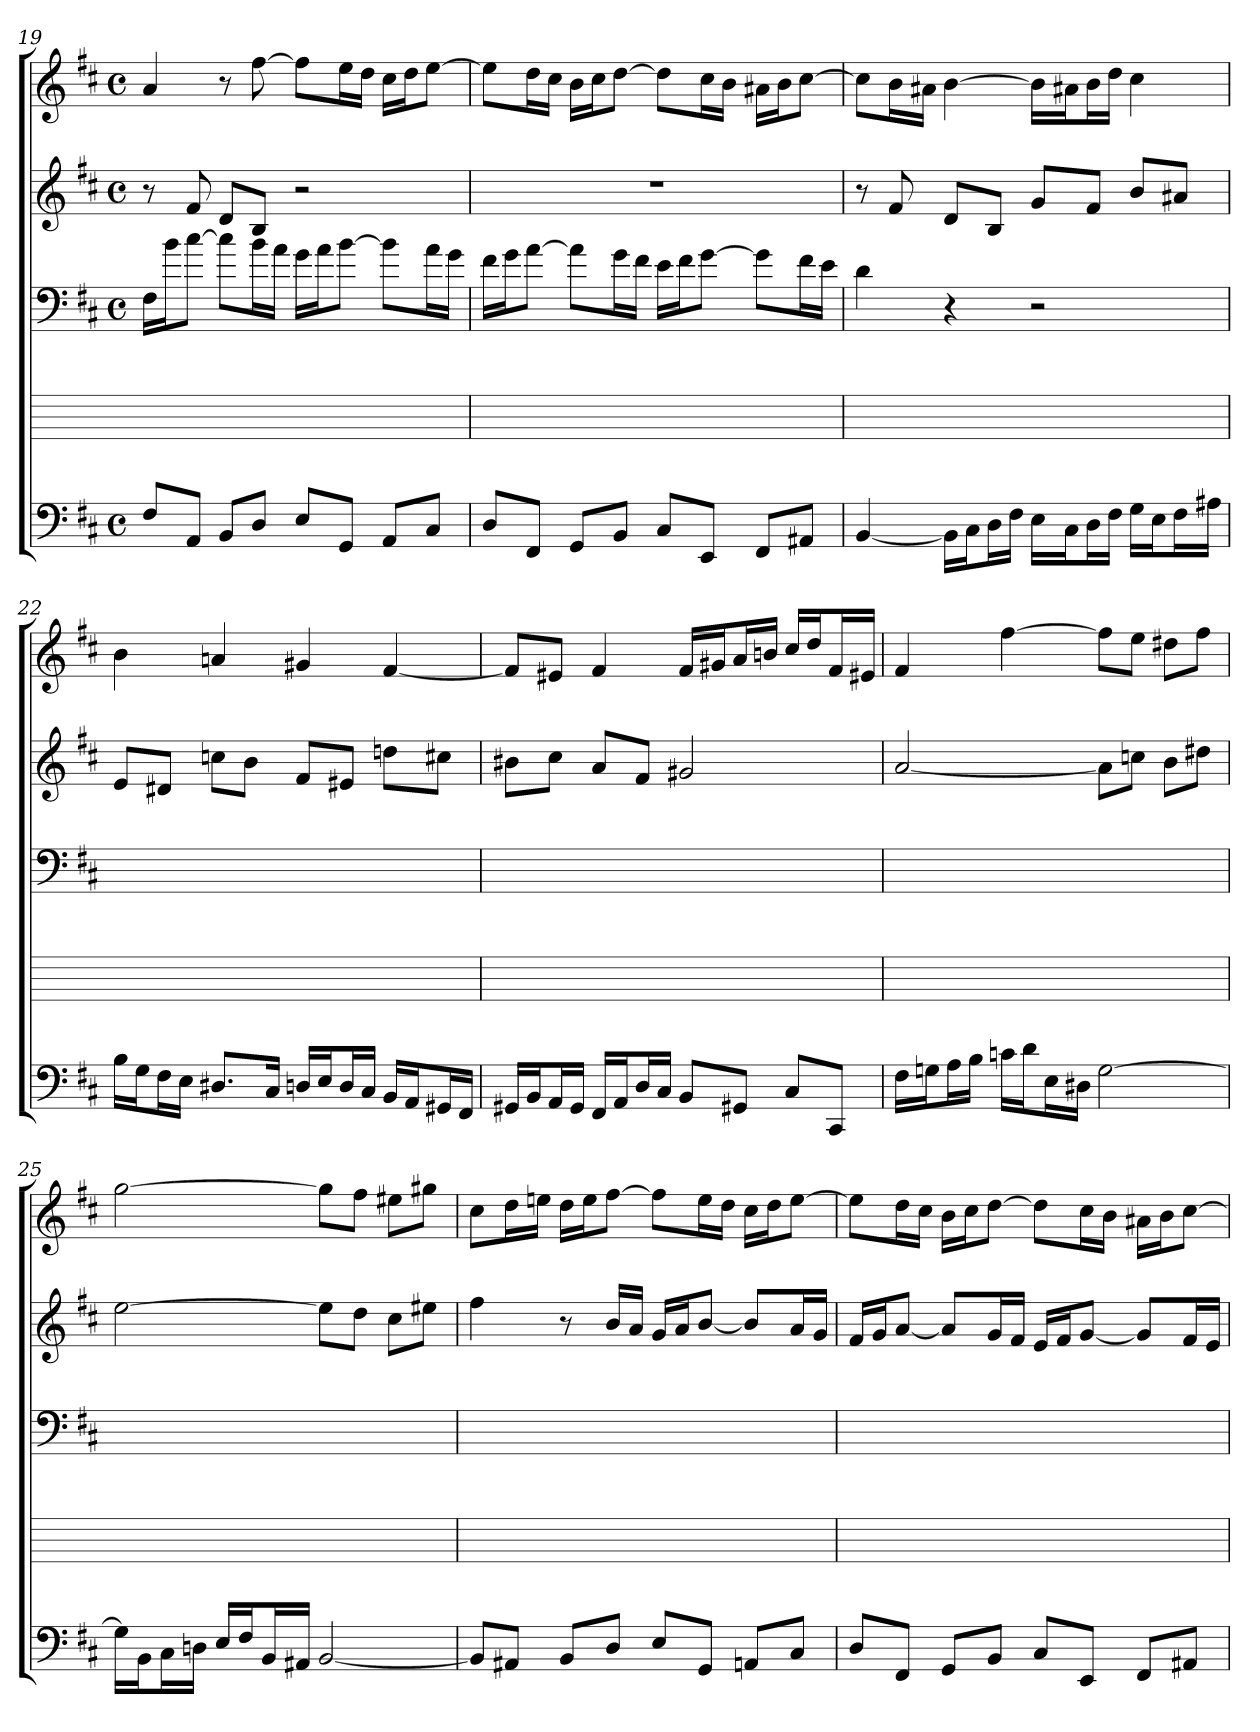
**kern	**kern	**kern	**kern	**kern
*part5	*part4	*part3	*part2	*part1
*staff5	*staff4	*staff3	*staff2	*staff1
*clefF4	*	*clefF4	*clefG2	*clefG2
*k[f#c#]	*	*k[f#c#]	*k[f#c#]	*k[f#c#]
*b:	*	*b:	*b:	*b:
*M4/4	*	*M4/4	*M4/4	*M4/4
*met(c)	*	*met(c)	*met(c)	*met(c)
=19	=19	=19	=19	=19
8F#/L	1ryy	16F#\LL	8r	4a
.	.	16b\J	.	.
8AA/J	.	[8cc#\J	8f#	.
8BB/L	.	8cc#\L]	8d/L	8r
8D/J	.	16b\L	8B/J	[8ff#
.	.	16a\JJ	.	.
8E/L	.	16g\LL	2r	8ff#\L]
.	.	16a\J	.	.
8GG/J	.	[8b\J	.	16ee\L
.	.	.	.	16dd\JJ
8AA/L	.	8b\L]	.	16cc#\LL
.	.	.	.	16dd\J
8C#/J	.	16a\L	.	[8ee\J
.	.	16g\JJ	.	.
=20	=20	=20	=20	=20
8D/L	1ryy	16f#\LL	1r	8ee\L]
.	.	16g\J	.	.
8FF#/J	.	[8a\J	.	16dd\L
.	.	.	.	16cc#\JJ
8GG/L	.	8a\L]	.	16b\LL
.	.	.	.	16cc#\J
8BB/J	.	16g\L	.	[8dd\J
.	.	16f#\JJ	.	.
8C#/L	.	16e\LL	.	8dd\L]
.	.	16f#\J	.	.
8EE/J	.	[8g\J	.	16cc#\L
.	.	.	.	16b\JJ
8FF#/L	.	8g\L]	.	16a#X\LL
.	.	.	.	16b\J
8AA#X/J	.	16f#\L	.	[8cc#\J
.	.	16e\JJ	.	.
=21	=21	=21	=21	=21
[4BB	1ryy	4d	8r	8cc#\L]
.	.	.	8f#	16b\L
.	.	.	.	16a#X\JJ
16BB\LL]	.	4r	8d/L	[4b
16C#\J	.	.	.	.
16D\L	.	.	8B/J	.
16F#\JJ	.	.	.	.
16E\LL	.	2r	8g/L	16b\LL]
16C#\J	.	.	.	16a#X\J
16D\L	.	.	8f#/J	16b\L
16F#\JJ	.	.	.	16dd\JJ
16G\LL	.	.	8b/L	4cc#
16E\J	.	.	.	.
16F#\L	.	.	8a#X/J	.
16A#X\JJ	.	.	.	.
=22	=22	=22	=22	=22
16B\LL	1ryy	1ryy	8e/L	4b
16G\J	.	.	.	.
16F#\L	.	.	8d#X/J	.
16E\JJ	.	.	.	.
8.D#X/L	.	.	8ccn\L	4an
.	.	.	8b\J	.
16C#/Jk	.	.	.	.
16Dn/LL	.	.	8f#/L	4g#X
16E/J	.	.	.	.
16D/L	.	.	8e#X/J	.
16C#/JJ	.	.	.	.
16BB/LL	.	.	8ddn\L	[4f#
16AA/J	.	.	.	.
16GG#X/L	.	.	8cc#X\J	.
16FF#/JJ	.	.	.	.
=23	=23	=23	=23	=23
16GG#X/LL	1ryy	1ryy	8b#X\L	8f#/L]
16BB/J	.	.	.	.
16AA/L	.	.	8cc#\J	8e#X/J
16GG#/JJ	.	.	.	.
16FF#/LL	.	.	8a/L	4f#
16AA/J	.	.	.	.
16D/L	.	.	8f#/J	.
16C#/JJ	.	.	.	.
8BB/L	.	.	2g#X	16f#/LL
.	.	.	.	16g#X/J
8GG#X/J	.	.	.	16a/L
.	.	.	.	16bn/JJ
8C#/L	.	.	.	16cc#/LL
.	.	.	.	16dd/J
8CC#/J	.	.	.	16f#/L
.	.	.	.	16e#X/JJ
=24	=24	=24	=24	=24
16F#\LL	1ryy	1ryy	[2a	4f#
16Gn\J	.	.	.	.
16A\L	.	.	.	.
16B\JJ	.	.	.	.
16cn\LL	.	.	.	[4ff#
16d\J	.	.	.	.
16E\L	.	.	.	.
16D#X\JJ	.	.	.	.
[2G	.	.	8a\L]	8ff#\L]
.	.	.	8ccn\J	8ee\J
.	.	.	8b\L	8dd#X\L
.	.	.	8dd#X\J	8ff#\J
=25	=25	=25	=25	=25
16G\LL]	1ryy	1ryy	[2ee	[2gg
16BB\J	.	.	.	.
16C#\L	.	.	.	.
16Dn\JJ	.	.	.	.
16E/LL	.	.	.	.
16F#/J	.	.	.	.
16BB/L	.	.	.	.
16AA#X/JJ	.	.	.	.
[2BB	.	.	8ee\L]	8gg\L]
.	.	.	8dd\J	8ff#\J
.	.	.	8cc#\L	8ee#X\L
.	.	.	8ee#X\J	8gg#X\J
=26	=26	=26	=26	=26
8BB/L]	1ryy	1ryy	4ff#	8cc#\L
8AA#X/J	.	.	.	16dd\L
.	.	.	.	16een\JJ
8BB/L	.	.	8r	16dd\LL
.	.	.	.	16ee\J
8D/J	.	.	16b/LL	[8ff#\J
.	.	.	16a/JJ	.
8E/L	.	.	16g/LL	8ff#\L]
.	.	.	16a/J	.
8GG/J	.	.	[8b/J	16ee\L
.	.	.	.	16dd\JJ
8AAn/L	.	.	8b/L]	16cc#\LL
.	.	.	.	16dd\J
8C#/J	.	.	16a/L	[8ee\J
.	.	.	16g/JJ	.
=27	=27	=27	=27	=27
8D/L	1ryy	1ryy	16f#/LL	8ee\L]
.	.	.	16g/J	.
8FF#/J	.	.	[8a/J	16dd\L
.	.	.	.	16cc#\JJ
8GG/L	.	.	8a/L]	16b\LL
.	.	.	.	16cc#\J
8BB/J	.	.	16g/L	[8dd\J
.	.	.	16f#/JJ	.
8C#/L	.	.	16e/LL	8dd\L]
.	.	.	16f#/J	.
8EE/J	.	.	[8g/J	16cc#\L
.	.	.	.	16b\JJ
8FF#/L	.	.	8g/L]	16a#X\LL
.	.	.	.	16b\J
8AA#X/J	.	.	16f#/L	[8cc#\J
.	.	.	16e/JJ	.
=	=	=	=	=
*-	*-	*-	*-	*-
